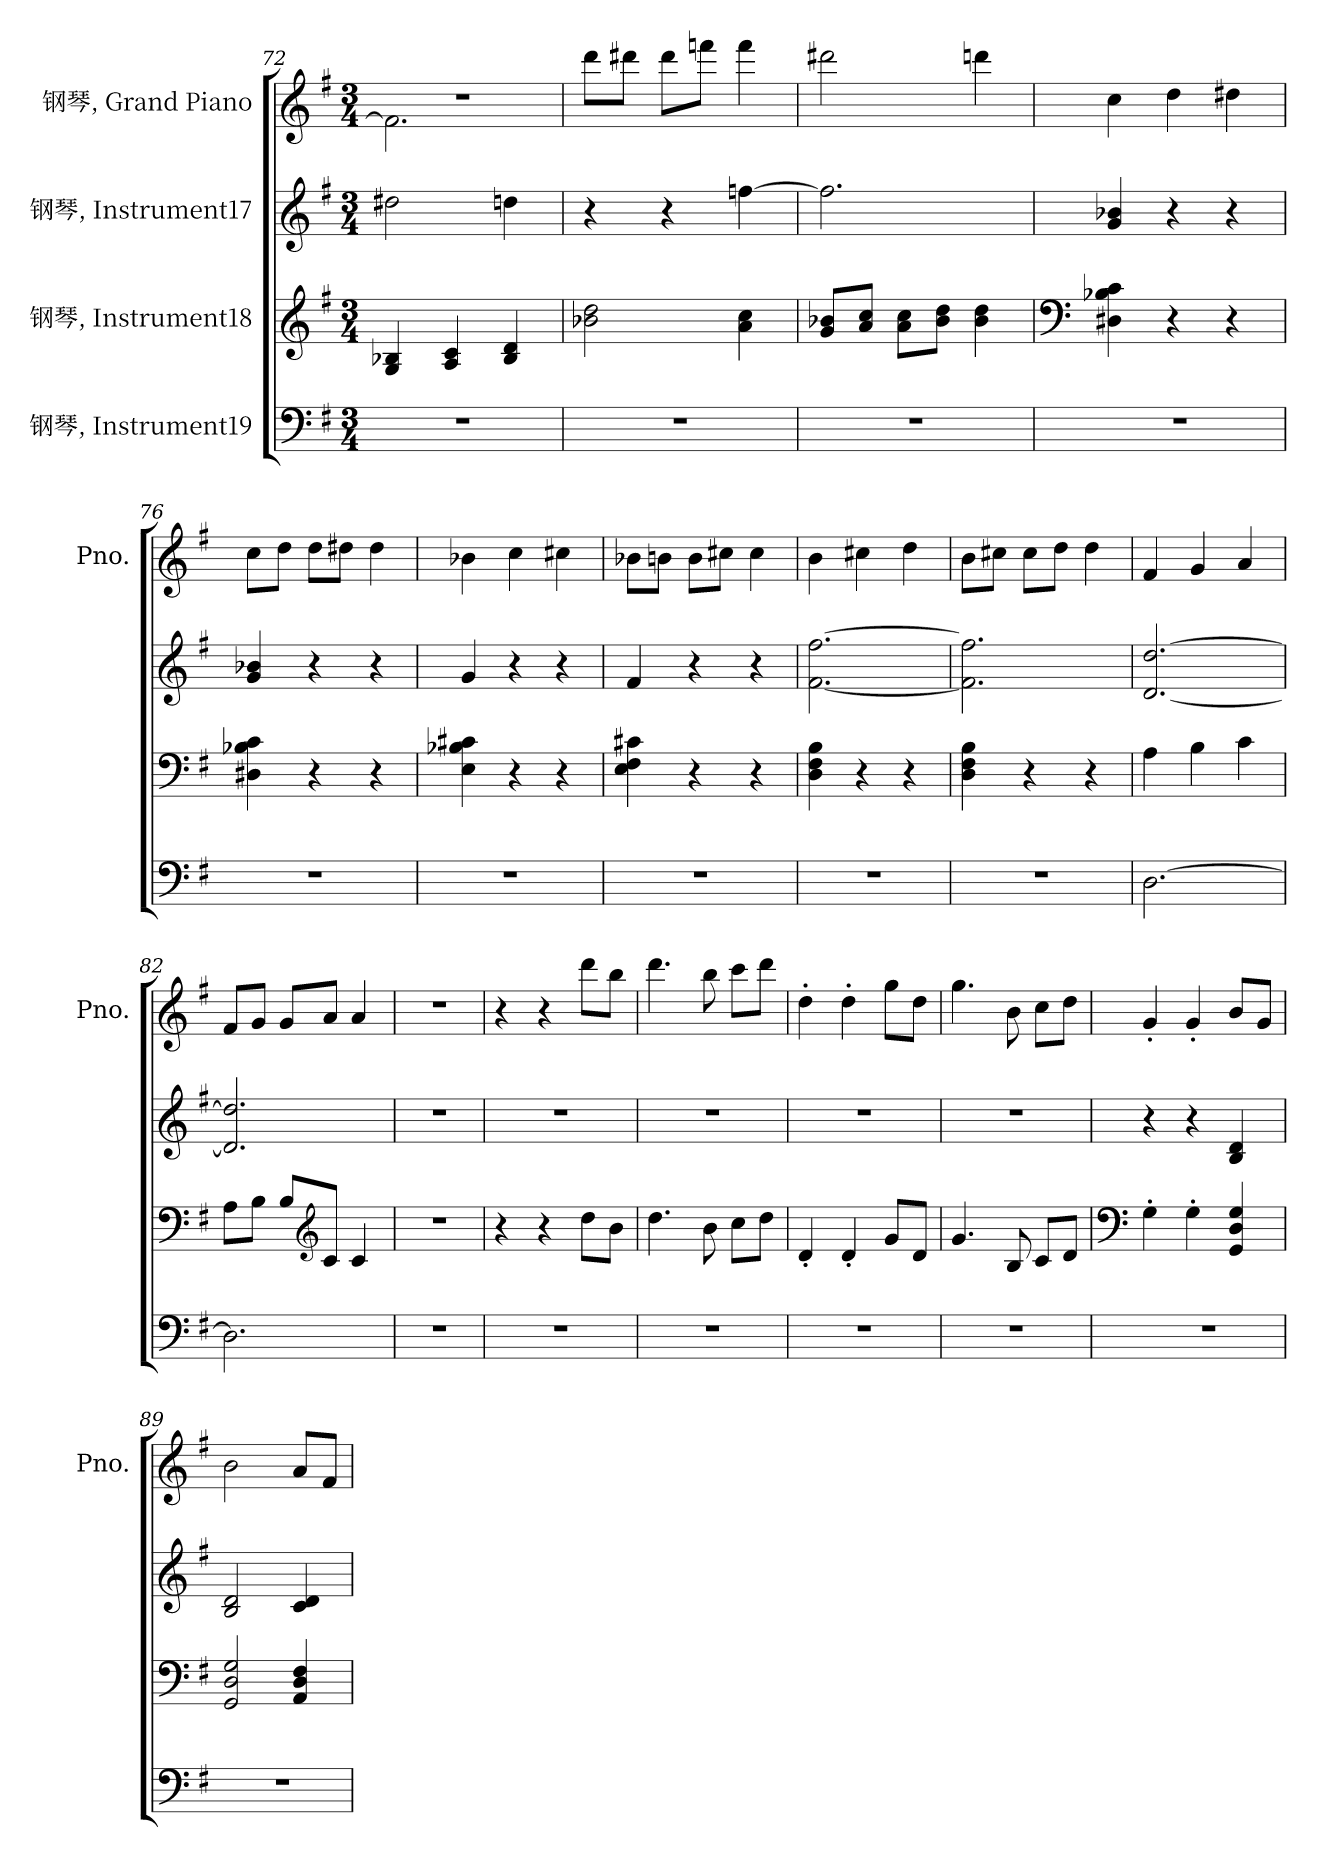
**kern	**kern	**kern	**kern
*part4	*part3	*part2	*part1
*staff4	*staff3	*staff2	*staff1
*I"钢琴, Instrument19	*I"钢琴, Instrument18	*I"钢琴, Instrument17	*I"钢琴, Grand Piano
*	*	*	*I'Pno.
*clefF4	*clefG2	*clefG2	*clefG2
*k[f#]	*k[f#]	*k[f#]	*k[f#]
*M3/4	*M3/4	*M3/4	*M3/4
=72	=72	=72	=72
*	*	*	*^
2.r	4G/ 4B-X/	2dd#X\	2.r	2.f\]
.	4A/ 4c/	.	.	.
.	4B-/ 4d/	4ddn\	.	.
*	*	*	*v	*v
!!LO:PB:g=z
=73	=73	=73	=73
2.r	2b-X\ 2dd\	4r	8ddd\L
.	.	.	8ddd#X\J
.	.	4r	8ddd#\L
.	.	.	8fffn\J
.	4a\ 4cc\	[4ffn\	4fff\
=74	=74	=74	=74
2.r	8g/ 8b-X/L	2.ff\]	2ddd#X\
.	8a/ 8cc/J	.	.
.	8a\ 8cc\L	.	.
.	8b-\ 8dd\J	.	.
.	4b-\ 4dd\	.	4dddn\
=75	=75	=75	=75
*	*clefF4	*	*
2.r	4D#X\ 4B-X\ 4c\	4g/ 4b-X/	4cc\
.	4r	4r	4dd\
.	4r	4r	4dd#X\
=76	=76	=76	=76
2.r	4D#X\ 4B-X\ 4c\	4g/ 4b-X/	8cc\L
.	.	.	8dd\J
.	4r	4r	8dd\L
.	.	.	8dd#X\J
.	4r	4r	4dd#\
=77	=77	=77	=77
2.r	4E\ 4B-X\ 4c#X\	4g/	4b-X\
.	4r	4r	4cc\
.	4r	4r	4cc#X\
=78	=78	=78	=78
2.r	4E\ 4F#\ 4c#X\	4f#/	8b-X\L
.	.	.	8bn\J
.	4r	4r	8b\L
.	.	.	8cc#X\J
.	4r	4r	4cc#\
!!LO:LB:g=z
=79	=79	=79	=79
2.r	4D\ 4F#\ 4B\	[2.f#\ [2.ff#\	4b\
.	4r	.	4cc#X\
.	4r	.	4dd\
=80	=80	=80	=80
2.r	4D\ 4F#\ 4B\	2.f#\] 2.ff#\]	8b\L
.	.	.	8cc#X\J
.	4r	.	8cc#\L
.	.	.	8dd\J
.	4r	.	4dd\
=81	=81	=81	=81
[2.D\	4A\	[2.d/ [2.dd/	4f#/
*	*	*	*MM174
.	4B\	.	4g/
*	*	*	*MM167
.	4c\	.	4a/
=82	=82	=82	=82
*	*	*	*MM161
2.D\]	8A\L	2.d/] 2.dd/]	8f#/L
*	*	*	*MM158
.	8B\J	.	8g/J
*	*	*	*MM154
.	8B/L	.	8g/L
*	*clefG2	*	*
.	8c/J	.	8a/J
.	4c/	.	4a/
=83	=83	=83	=83
2.r	2.r	2.r	2.r
=84	=84	=84	=84
2.r	4r	2.r	4r
.	4r	.	4r
*	*	*	*MM180
.	8dd\L	.	8ddd\L
.	8b\J	.	8bb\J
=85	=85	=85	=85
2.r	4.dd\	2.r	4.ddd\
.	8b\	.	8bb\
.	8cc\L	.	8ccc\L
.	8dd\J	.	8ddd\J
=86	=86	=86	=86
2.r	4d'/	2.r	4dd'\
.	4d'/	.	4dd'\
.	8g/L	.	8gg\L
.	8d/J	.	8dd\J
!!LO:LB:g=z
=87	=87	=87	=87
2.r	4.g/	2.r	4.gg\
.	8B/	.	8b\
.	8c/L	.	8cc\L
.	8d/J	.	8dd\J
=88	=88	=88	=88
*	*clefF4	*	*
2.r	4G'\	4r	4g'/
.	4G'\	4r	4g'/
.	4GG/ 4D/ 4G/	4B/ 4d/	8b/L
.	.	.	8g/J
=89	=89	=89	=89
2.r	2GG/ 2D/ 2G/	2B/ 2d/	2b\
.	4AA/ 4D/ 4F#/	4c/ 4d/	8a/L
.	.	.	8f#/J
=	=	=	=
*-	*-	*-	*-
